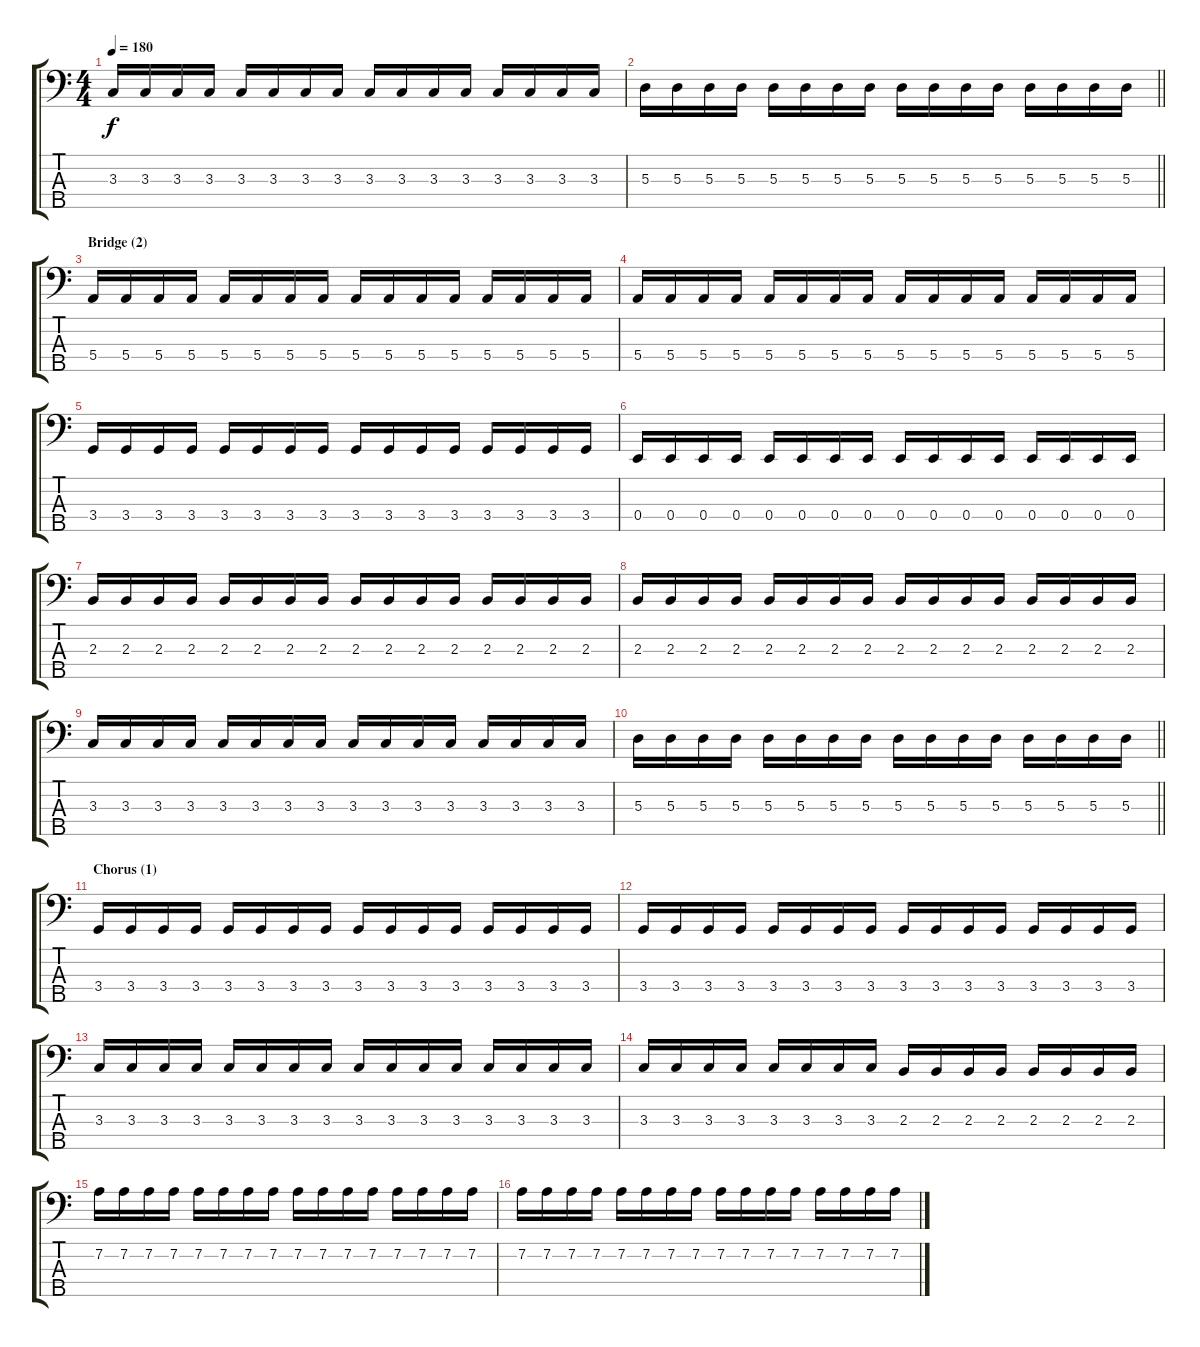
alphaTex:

\track "" {instrument electricbassfinger}
\staff {score tabs}
\tuning (G2 D2 A1 E1 B0) {hide}
\ts (4 4)
\tempo 180
\clef f4
\ks c
3.3.16{dy f} 3.3.16 3.3.16 3.3.16 3.3.16 3.3.16 3.3.16 3.3.16 3.3.16 3.3.16 3.3.16 3.3.16 3.3.16 3.3.16 3.3.16 3.3.16 |
\barLineRight lightlight
5.3.16 5.3.16 5.3.16 5.3.16 5.3.16 5.3.16 5.3.16 5.3.16 5.3.16 5.3.16 5.3.16 5.3.16 5.3.16 5.3.16 5.3.16 5.3.16 |
\section ("" "Bridge (2)")
5.4.16 5.4.16 5.4.16 5.4.16 5.4.16 5.4.16 5.4.16 5.4.16 5.4.16 5.4.16 5.4.16 5.4.16 5.4.16 5.4.16 5.4.16 5.4.16 |
5.4.16 5.4.16 5.4.16 5.4.16 5.4.16 5.4.16 5.4.16 5.4.16 5.4.16 5.4.16 5.4.16 5.4.16 5.4.16 5.4.16 5.4.16 5.4.16 |
3.4.16 3.4.16 3.4.16 3.4.16 3.4.16 3.4.16 3.4.16 3.4.16 3.4.16 3.4.16 3.4.16 3.4.16 3.4.16 3.4.16 3.4.16 3.4.16 |
0.4.16 0.4.16 0.4.16 0.4.16 0.4.16 0.4.16 0.4.16 0.4.16 0.4.16 0.4.16 0.4.16 0.4.16 0.4.16 0.4.16 0.4.16 0.4.16 |
2.3.16 2.3.16 2.3.16 2.3.16 2.3.16 2.3.16 2.3.16 2.3.16 2.3.16 2.3.16 2.3.16 2.3.16 2.3.16 2.3.16 2.3.16 2.3.16 |
2.3.16 2.3.16 2.3.16 2.3.16 2.3.16 2.3.16 2.3.16 2.3.16 2.3.16 2.3.16 2.3.16 2.3.16 2.3.16 2.3.16 2.3.16 2.3.16 |
3.3.16 3.3.16 3.3.16 3.3.16 3.3.16 3.3.16 3.3.16 3.3.16 3.3.16 3.3.16 3.3.16 3.3.16 3.3.16 3.3.16 3.3.16 3.3.16 |
\barLineRight lightlight
5.3.16 5.3.16 5.3.16 5.3.16 5.3.16 5.3.16 5.3.16 5.3.16 5.3.16 5.3.16 5.3.16 5.3.16 5.3.16 5.3.16 5.3.16 5.3.16 |
\section ("" "Chorus (1)")
3.4.16 3.4.16 3.4.16 3.4.16 3.4.16 3.4.16 3.4.16 3.4.16 3.4.16 3.4.16 3.4.16 3.4.16 3.4.16 3.4.16 3.4.16 3.4.16 |
3.4.16 3.4.16 3.4.16 3.4.16 3.4.16 3.4.16 3.4.16 3.4.16 3.4.16 3.4.16 3.4.16 3.4.16 3.4.16 3.4.16 3.4.16 3.4.16 |
3.3.16 3.3.16 3.3.16 3.3.16 3.3.16 3.3.16 3.3.16 3.3.16 3.3.16 3.3.16 3.3.16 3.3.16 3.3.16 3.3.16 3.3.16 3.3.16 |
3.3.16 3.3.16 3.3.16 3.3.16 3.3.16 3.3.16 3.3.16 3.3.16 2.3.16 2.3.16 2.3.16 2.3.16 2.3.16 2.3.16 2.3.16 2.3.16 |
7.2.16 7.2.16 7.2.16 7.2.16 7.2.16 7.2.16 7.2.16 7.2.16 7.2.16 7.2.16 7.2.16 7.2.16 7.2.16 7.2.16 7.2.16 7.2.16 |
7.2.16 7.2.16 7.2.16 7.2.16 7.2.16 7.2.16 7.2.16 7.2.16 7.2.16 7.2.16 7.2.16 7.2.16 7.2.16 7.2.16 7.2.16 7.2.16
